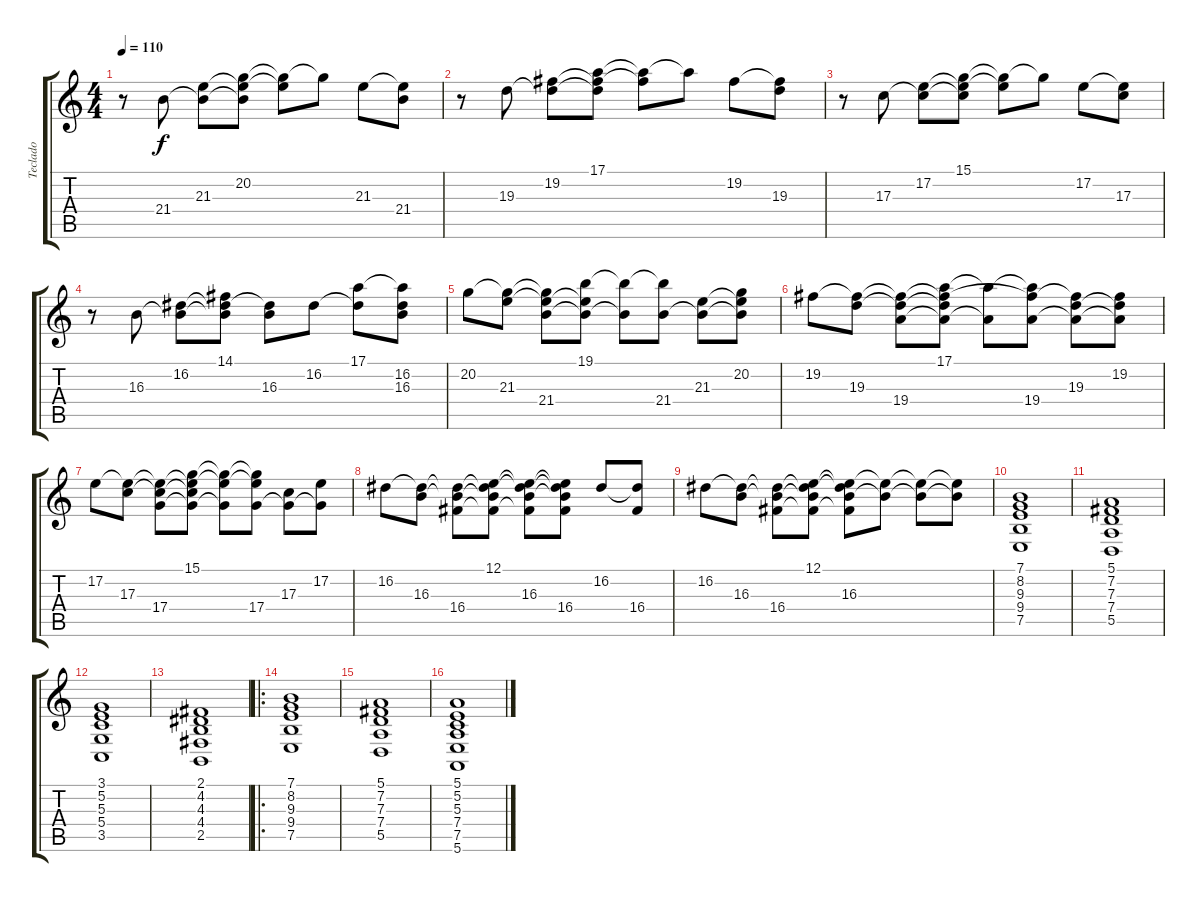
\track ("Teclado" "Teclado") {instrument stringensemble1}
\staff {score tabs}
\tuning (E4 B3 G3 D3 A2 E2) {hide}
\ts (4 4)
\tempo 110
\tempo 99
\tempo 110
\clef g2
\ks c
r.8{dy f instrument stringensemble1} 21.4.8 (21.3 21.4{t}).8 (20.2 21.3{t} 21.4{t}).8 (20.2{t} 21.3{t}).8 20.2{t}.8 21.3.8 (21.3{t} 21.4).8 |
r.8 19.3.8 (19.2 19.3{t}).8 (17.1 19.2{t} 19.3{t}).8 (17.1{t} 19.2{t}).8 17.1{t}.8 19.2.8 (19.2{t} 19.3).8 |
r.8 17.3.8 (17.2 17.3{t}).8 (15.1 17.2{t} 17.3{t}).8 (15.1{t} 17.2{t}).8 15.1{t}.8 17.2.8 (17.2{t} 17.3).8 |
r.8 16.3.8 (16.2 16.3{t}).8 (14.1 16.2{t} 16.3{t}).8 (16.2{t} 16.3).8 16.2.8 (17.1 16.2{t}).8 (17.1{t} 16.2 16.3).8 |
20.2.8 (20.2{t} 21.3).8 (20.2{t} 21.3{t} 21.4).8 (19.1 21.3{t} 21.4{t}).8 (19.1{t} 21.4{t}).8 (19.1{t} 21.4).8 (21.3 21.4{t}).8 (20.2 21.3{t} 21.4{t}).8 |
19.2.8 (19.2{t} 19.3).8 (19.2{t} 19.3{t} 19.4).8 (17.1 19.2{t} 19.3{t} 19.4{t}).8 (17.1{t} 19.4{t}).8 (17.1{t} 19.2{t} 19.4).8 (19.2{t} 19.3 19.4{t}).8 (19.2 19.3{t} 19.4{t}).8 |
17.2.8 (17.2{t} 17.3).8 (17.2{t} 17.3{t} 17.4).8 (15.1 17.2{t} 17.3{t} 17.4{t}).8 (15.1{t} 17.2{t} 17.4{t}).8 (15.1{t} 17.2{t} 17.4).8 (17.3 17.4{t}).8 (17.2 17.4{t}).8 |
16.2.8 (16.2{t} 16.3).8 (16.2{t} 16.3{t} 16.4).8 (12.1 16.2{t} 16.3{t} 16.4{t}).8 (12.1{t} 16.2{t} 16.3 16.4{t}).8 (12.1{t} 16.2{t} 16.3{t} 16.4).8 16.2.8 (16.2{t} 16.4).8 |
16.2.8 (16.2{t} 16.3).8 (16.2{t} 16.3{t} 16.4).8 (12.1 16.2{t} 16.3{t} 16.4{t}).8 (12.1{t} 16.2{t} 16.3 16.4{t}).8 (12.1{t} 16.3{t}).8 (12.1{t} 16.3{t}).8 (12.1{t} 16.3{t}).8 |
(7.1 8.2 9.3 9.4 7.5).1{volume 9} |
(5.1 7.2 7.3 7.4 5.5).1 |
(3.1 5.2 5.3 5.4 3.5).1 |
(2.1 4.2 4.3 4.4 2.5).1 |
\ro
(7.1 8.2 9.3 9.4 7.5).1 |
(5.1 7.2 7.3 7.4 5.5).1 |
(5.1 5.2 5.3 7.4 7.5 5.6).1
